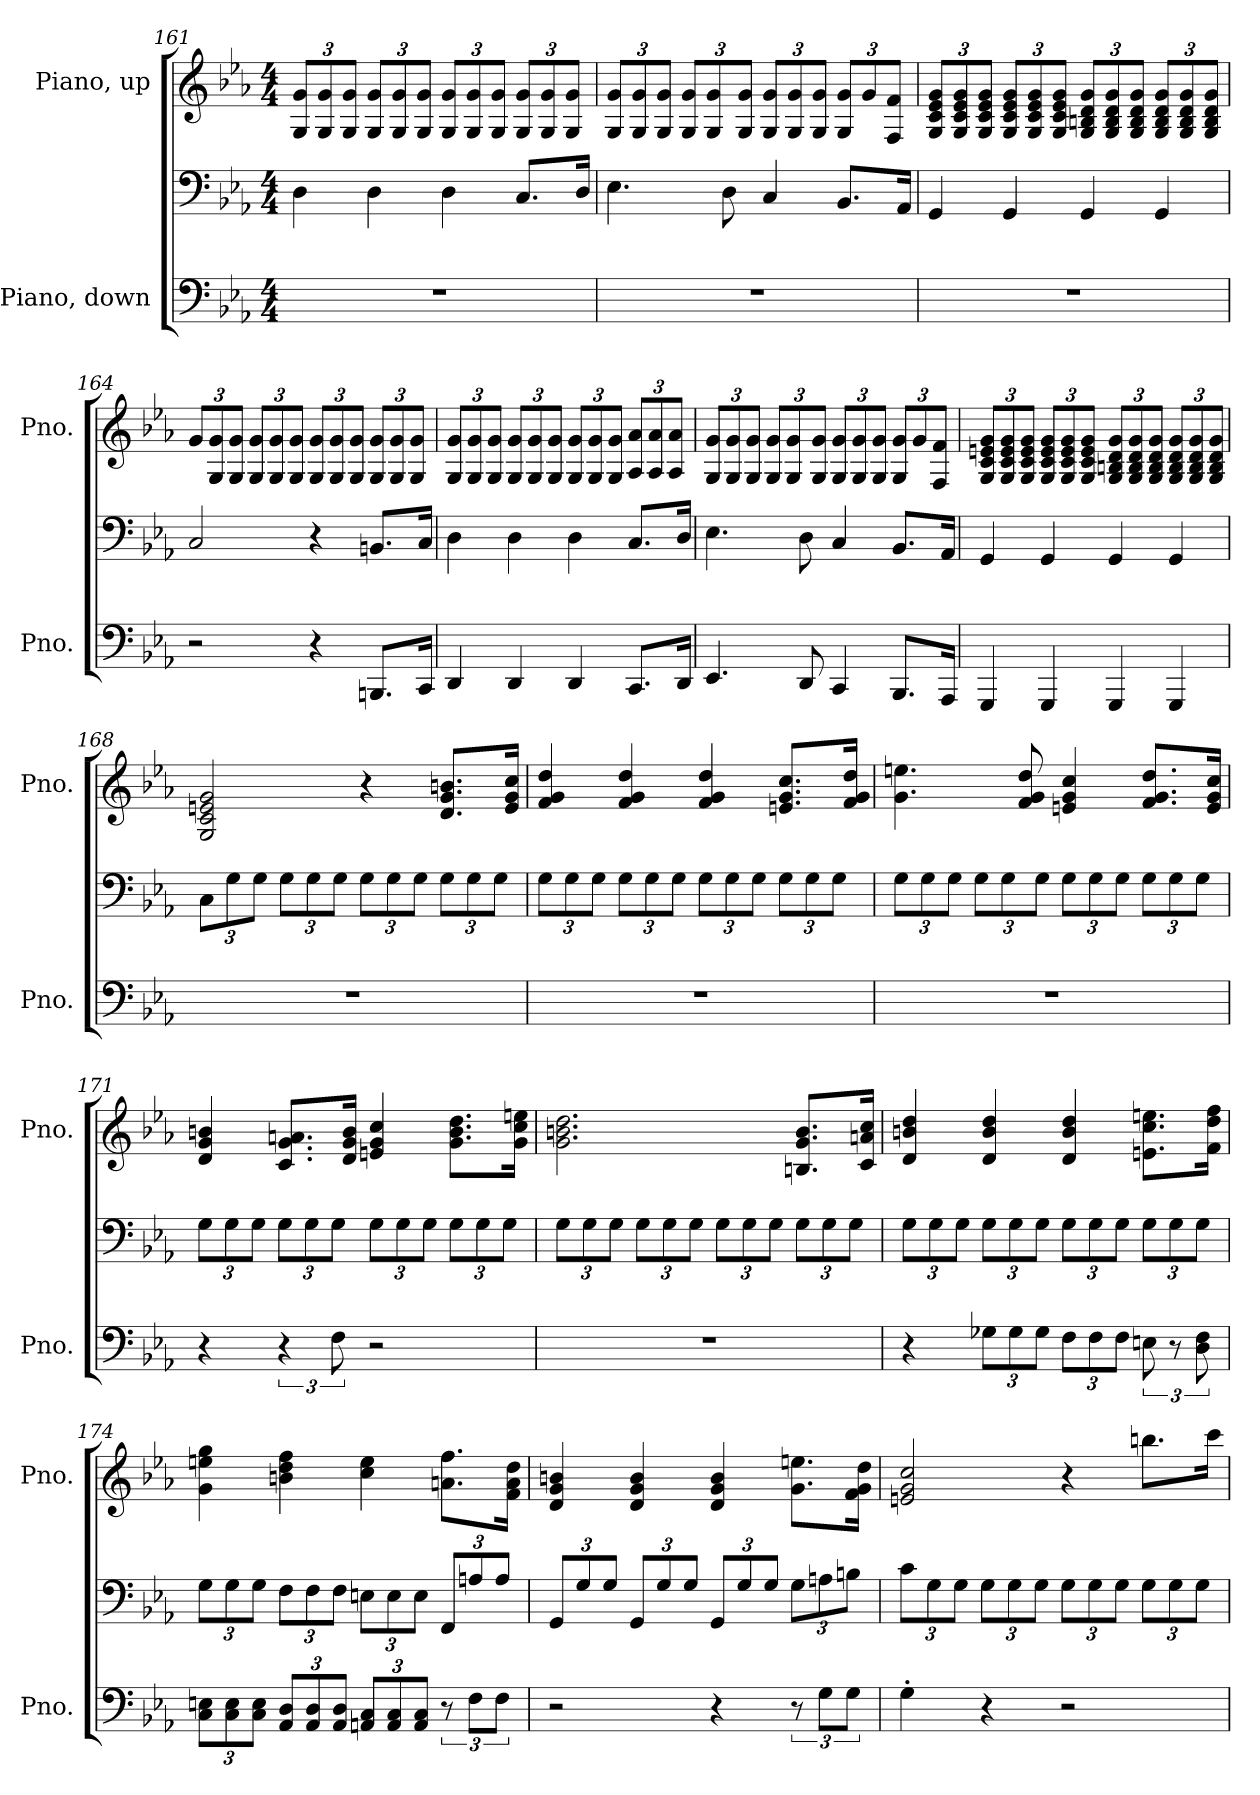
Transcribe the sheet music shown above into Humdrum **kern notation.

**kern	**kern	**kern
*part2	*part2	*part1
*staff3	*staff2	*staff1
*I"Piano, down	*	*I"Piano, up
*I'Pno.	*	*I'Pno.
!!LO:LB:g=z
*clefF4	*clefF4	*clefG2
*k[b-e-a-]	*k[b-e-a-]	*k[b-e-a-]
*M4/4	*M4/4	*M4/4
*	*	*Xbrackettup
=161	=161	=161
1r	4D\	12G/ 12g/L
.	.	12G/ 12g/
.	.	12G/ 12g/J
.	4D\	12G/ 12g/L
.	.	12G/ 12g/
.	.	12G/ 12g/J
.	4D\	12G/ 12g/L
.	.	12G/ 12g/
.	.	12G/ 12g/J
.	8.C/L	12G/ 12g/L
.	.	12G/ 12g/
.	.	12G/ 12g/J
.	16D/Jk	.
=162	=162	=162
1r	4.E-\	12G/ 12g/L
.	.	12G/ 12g/
.	.	12G/ 12g/J
.	.	12G/ 12g/L
.	.	12G/ 12g/
.	8D\	.
.	.	12G/ 12g/J
.	4C/	12G/ 12g/L
.	.	12G/ 12g/
.	.	12G/ 12g/J
.	8.BB-/L	12G/ 12g/L
.	.	12g/
.	.	12F/ 12f/J
.	16AA-/Jk	.
!!LO:PB:g=z
=163	=163	=163
1r	4GG/	12G/ 12c/ 12e-/ 12g/L
.	.	12G/ 12c/ 12e-/ 12g/
.	.	12G/ 12c/ 12e-/ 12g/J
.	4GG/	12G/ 12c/ 12e-/ 12g/L
.	.	12G/ 12c/ 12e-/ 12g/
.	.	12G/ 12c/ 12e-/ 12g/J
.	4GG/	12G/ 12Bn/ 12d/ 12g/L
.	.	12G/ 12B/ 12d/ 12g/
.	.	12G/ 12B/ 12d/ 12g/J
.	4GG/	12G/ 12B/ 12d/ 12g/L
.	.	12G/ 12B/ 12d/ 12g/
.	.	12G/ 12B/ 12d/ 12g/J
=164	=164	=164
2r	2C/	12g/L
.	.	12G/ 12g/
.	.	12G/ 12g/J
.	.	12G/ 12g/L
.	.	12G/ 12g/
.	.	12G/ 12g/J
4r	4r	12G/ 12g/L
.	.	12G/ 12g/
.	.	12G/ 12g/J
8.BBBn/L	8.BBn/L	12G/ 12g/L
.	.	12G/ 12g/
.	.	12G/ 12g/J
16CC/Jk	16C/Jk	.
!!LO:LB:g=z
=165	=165	=165
4DD/	4D\	12G/ 12g/L
.	.	12G/ 12g/
.	.	12G/ 12g/J
4DD/	4D\	12G/ 12g/L
.	.	12G/ 12g/
.	.	12G/ 12g/J
4DD/	4D\	12G/ 12g/L
.	.	12G/ 12g/
.	.	12G/ 12g/J
8.CC/L	8.C/L	12A-/ 12a-/L
.	.	12A-/ 12a-/
.	.	12A-/ 12a-/J
16DD/Jk	16D/Jk	.
=166	=166	=166
4.EE-/	4.E-\	12G/ 12g/L
.	.	12G/ 12g/
.	.	12G/ 12g/J
.	.	12G/ 12g/L
.	.	12G/ 12g/
8DD/	8D\	.
.	.	12G/ 12g/J
4CC/	4C/	12G/ 12g/L
.	.	12G/ 12g/
.	.	12G/ 12g/J
8.BBB-/L	8.BB-/L	12G/ 12g/L
.	.	12g/
.	.	12F/ 12f/J
16AAA-/Jk	16AA-/Jk	.
!!LO:LB:g=z
=167	=167	=167
4GGG/	4GG/	12G/ 12c/ 12en/ 12g/L
.	.	12G/ 12c/ 12e/ 12g/
.	.	12G/ 12c/ 12e/ 12g/J
4GGG/	4GG/	12G/ 12c/ 12e/ 12g/L
.	.	12G/ 12c/ 12e/ 12g/
.	.	12G/ 12c/ 12e/ 12g/J
4GGG/	4GG/	12G/ 12Bn/ 12d/ 12g/L
.	.	12G/ 12B/ 12d/ 12g/
.	.	12G/ 12B/ 12d/ 12g/J
4GGG/	4GG/	12G/ 12B/ 12d/ 12g/L
.	.	12G/ 12B/ 12d/ 12g/
.	.	12G/ 12B/ 12d/ 12g/J
=168	=168	=168
*	*Xbrackettup	*
1r	12C\L	2G/ 2c/ 2en/ 2g/
.	12G\	.
.	12G\J	.
.	12G\L	.
.	12G\	.
.	12G\J	.
.	12G\L	4r
.	12G\	.
.	12G\J	.
.	12G\L	8.d/ 8.g/ 8.bn/L
.	12G\	.
.	12G\J	.
.	.	16e/ 16g/ 16cc/Jk
!!LO:LB:g=z
=169	=169	=169
1r	12G\L	4f/ 4g/ 4dd/
.	12G\	.
.	12G\J	.
.	12G\L	4f/ 4g/ 4dd/
.	12G\	.
.	12G\J	.
.	12G\L	4f/ 4g/ 4dd/
.	12G\	.
.	12G\J	.
.	12G\L	8.en/ 8.g/ 8.cc/L
.	12G\	.
.	12G\J	.
.	.	16f/ 16g/ 16dd/Jk
=170	=170	=170
1r	12G\L	4.g\ 4.een\
.	12G\	.
.	12G\J	.
.	12G\L	.
.	12G\	.
.	.	8f/ 8g/ 8dd/
.	12G\J	.
.	12G\L	4en/ 4g/ 4cc/
.	12G\	.
.	12G\J	.
.	12G\L	8.f/ 8.g/ 8.dd/L
.	12G\	.
.	12G\J	.
.	.	16e/ 16g/ 16cc/Jk
=171	=171	=171
4r	12G\L	4d/ 4g/ 4bn/
.	12G\	.
.	12G\J	.
6r	12G\L	8.c/ 8.g/ 8.an/L
.	12G\	.
12F\	12G\J	.
.	.	16d/ 16g/ 16b/Jk
2r	12G\L	4en/ 4g/ 4cc/
.	12G\	.
.	12G\J	.
.	12G\L	8.g\ 8.b\ 8.dd\L
.	12G\	.
.	12G\J	.
.	.	16g\ 16cc\ 16een\Jk
!!LO:PB:g=z
=172	=172	=172
1r	12G\L	2.g\ 2.bn\ 2.dd\
.	12G\	.
.	12G\J	.
.	12G\L	.
.	12G\	.
.	12G\J	.
.	12G\L	.
.	12G\	.
.	12G\J	.
.	12G\L	8.Bn/ 8.g/ 8.b/L
.	12G\	.
.	12G\J	.
.	.	16c/ 16an/ 16cc/Jk
=173	=173	=173
4r	12G\L	4d/ 4bn/ 4dd/
.	12G\	.
.	12G\J	.
*Xbrackettup	*	*
12G-X\L	12G\L	4d/ 4b/ 4dd/
12G-\	12G\	.
12G-\J	12G\J	.
12F\L	12G\L	4d/ 4b/ 4dd/
12F\	12G\	.
12F\J	12G\J	.
*brackettup	*	*
12En\	12G\L	8.en\ 8.cc\ 8.een\L
12r	12G\	.
12D\ 12F\	12G\J	.
.	.	16f\ 16dd\ 16ff\Jk
=174	=174	=174
*Xbrackettup	*	*
12C\ 12En\L	12G\L	4g\ 4een\ 4gg\
12C\ 12E\	12G\	.
12C\ 12E\J	12G\J	.
12AA-/ 12D/L	12F\L	4bn\ 4dd\ 4ff\
12AA-/ 12D/	12F\	.
12AA-/ 12D/J	12F\J	.
12AAn/ 12C/L	12En\L	4cc\ 4ee\
12AA/ 12C/	12E\	.
12AA/ 12C/J	12E\J	.
*brackettup	*	*
12r	12FF/L	8.an\ 8.ff\L
12F\L	12An/	.
12F\J	12A/J	.
.	.	16f\ 16a\ 16dd\Jk
!!LO:LB:g=z
=175	=175	=175
2r	12GG/L	4d/ 4g/ 4bn/
.	12G/	.
.	12G/J	.
.	12GG/L	4d/ 4g/ 4b/
.	12G/	.
.	12G/J	.
4r	12GG/L	4d/ 4g/ 4b/
.	12G/	.
.	12G/J	.
12r	12G\L	8.g\ 8.een\L
12G\L	12An\	.
12G\J	12Bn\J	.
.	.	16f\ 16g\ 16dd\Jk
=176	=176	=176
4G'\	12c\L	2en/ 2g/ 2cc/
.	12G\	.
.	12G\J	.
4r	12G\L	.
.	12G\	.
.	12G\J	.
2r	12G\L	4r
.	12G\	.
.	12G\J	.
.	12G\L	8.bbn\L
.	12G\	.
.	12G\J	.
.	.	16ccc\Jk
=	=	=
*-	*-	*-
